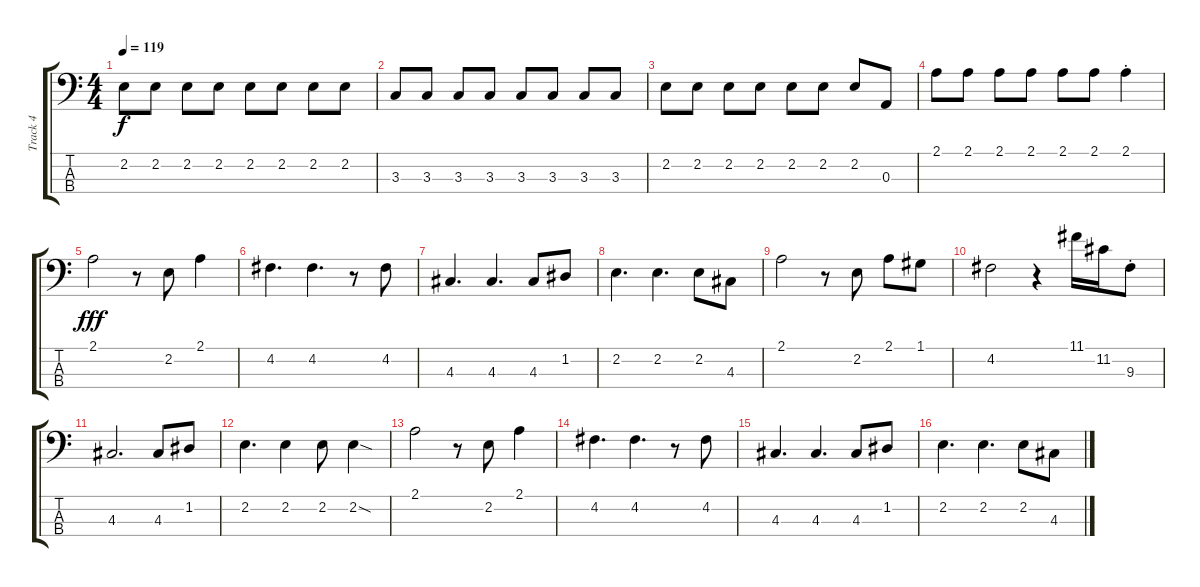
\track ("Track 4" "Track 4") {instrument electricbassfinger}
\staff {score tabs}
\tuning (G2 D2 A1 E1) {hide}
\ts (4 4)
\tempo 119
\clef f4
\ks c
2.2.8{dy f} 2.2.8 2.2.8 2.2.8 2.2.8 2.2.8 2.2.8 2.2.8 |
3.3.8 3.3.8 3.3.8 3.3.8 3.3.8 3.3.8 3.3.8 3.3.8 |
2.2.8 2.2.8 2.2.8 2.2.8 2.2.8 2.2.8 2.2.8 0.3.8 |
2.1.8 2.1.8 2.1.8 2.1.8 2.1.8 2.1.8 2.1{st}.4 |
2.1.2{dy fff} r.8 2.2.8 2.1.4 |
4.2.4{d} 4.2.4{d} r.8 4.2.8 |
4.3.4{d} 4.3.4{d} 4.3.8 1.2.8 |
2.2.4{d} 2.2.4{d} 2.2.8 4.3.8 |
2.1.2 r.8 2.2.8 2.1.8 1.1.8 |
4.2.2 r.4 11.1.16 11.2.16 9.3{st}.8 |
4.3.2{d} 4.3.8 1.2.8 |
2.2.4{d} 2.2.4 2.2.8 2.2{sod}.4 |
2.1.2 r.8 2.2.8 2.1.4 |
4.2.4{d} 4.2.4{d} r.8 4.2.8 |
4.3.4{d} 4.3.4{d} 4.3.8 1.2.8 |
2.2.4{d} 2.2.4{d} 2.2.8 4.3.8
